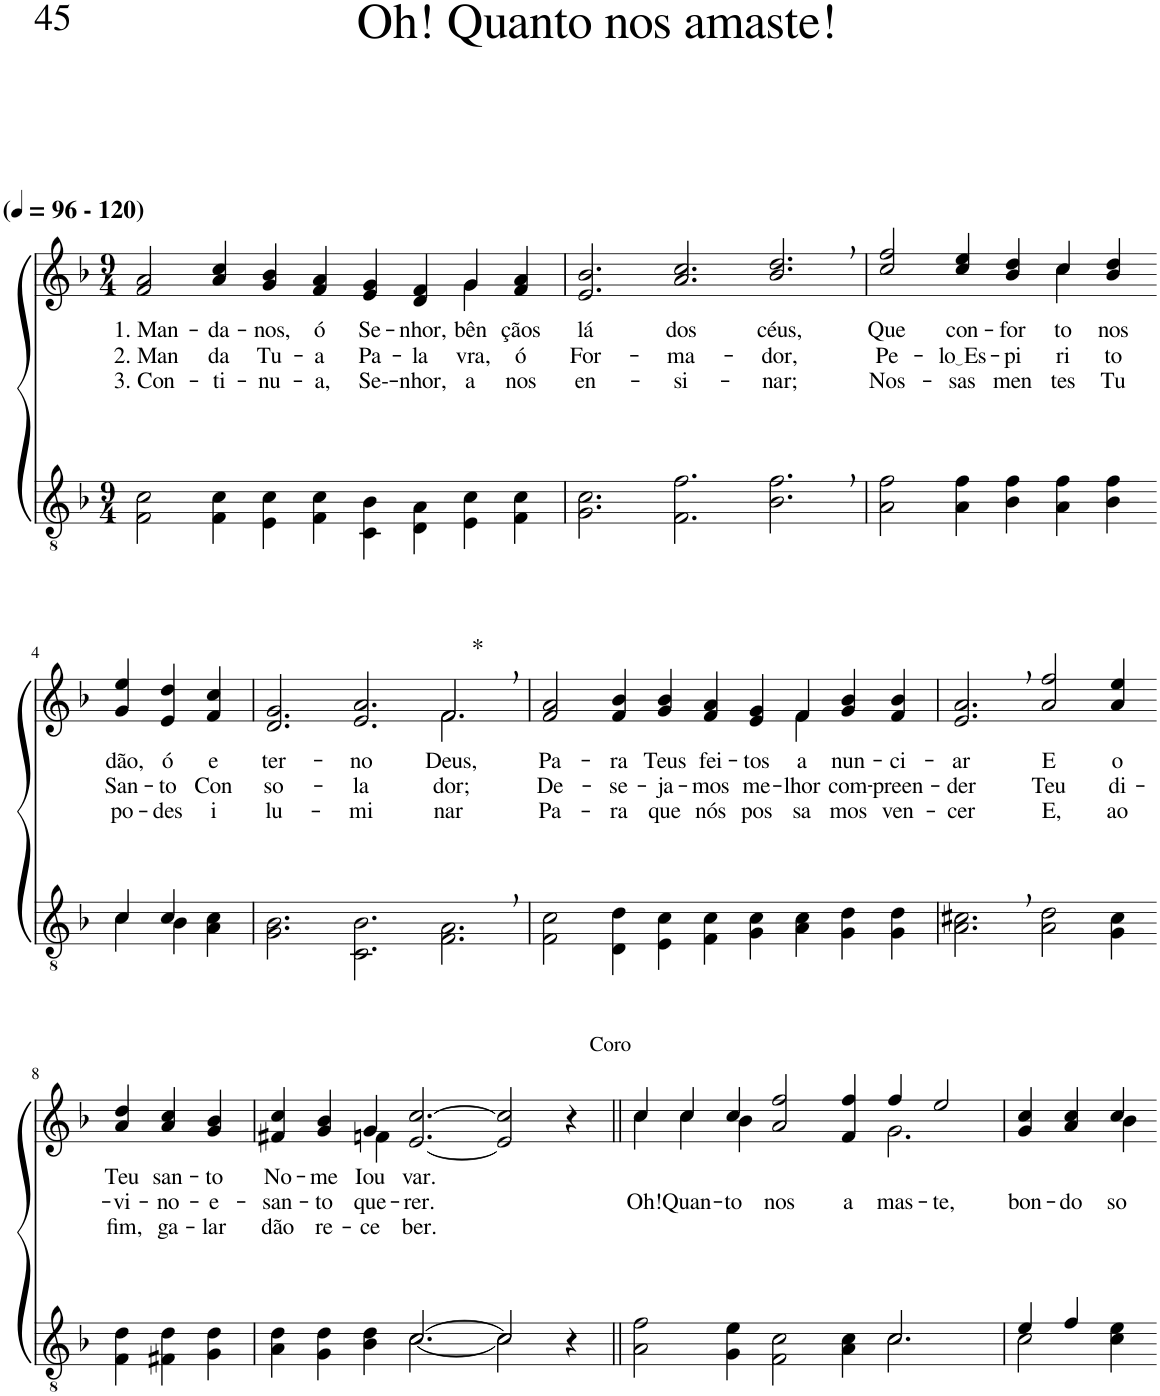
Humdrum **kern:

**kern	**kern	**text	**text	**text	**harte
*part2	*part1	*part1	*part1	*part1	*part1
*staff2	*staff1	*staff1	*staff1	*staff1	*
*I"Parte III e IV	*I"Parte I e II	*	*	*	*
*clefGv2	*clefG2	*	*	*	*
*Trd3c5	*Trd3c5	*	*	*	*
*k[b-]	*k[b-]	*	*	*	*
*M9/4	*M9/4	*	*	*	*
*MM96	*MM96	*	*	*	*
=1	=1	=1	=1	=1	=1
*	*^	*	*	*	*
!	!LO:TX:a:B:t=(	!	!	!	!	!
!	!LO:TX:a:B:t=- 120)	!	!	!	!	!
!	!	!	!LO:LY:b	!LO:LY:b	!LO:LY:b	!
2F\ 2c\	1..ryy	2f/ 2a/	1. Man-	2. Man	3. Con-	.
!	!	!	!LO:LY:b	!LO:LY:b	!LO:LY:b	!
4F\ 4c\	.	4a/ 4cc/	-da-	da	-ti-	.
!	!	!	!LO:LY:b	!LO:LY:b	!LO:LY:b	!
4E\ 4c\	.	4g/ 4b-/	-nos,	Tu-	-nu-	.
!	!	!	!LO:LY:b	!LO:LY:b	!LO:LY:b	!
4F\ 4c\	.	4f/ 4a/	ó	-a	-a,	.
!	!	!	!LO:LY:b	!LO:LY:b	!LO:LY:b	!
4C\ 4B-\	.	4e/ 4g/	Se-	Pa-	Se--	.
!	!	!	!LO:LY:b	!LO:LY:b	!LO:LY:b	!
4D\ 4A\	.	4d/ 4f/	-nhor,	-la-	-nhor,	.
!	!	!	!LO:LY:b	!LO:LY:b	!LO:LY:b	!
4E\ 4c\	4g\	4g/	bên-	-vra,	a	.
!	!	!	!LO:LY:b	!LO:LY:b	!LO:LY:b	!
4F\ 4c\	4ryy	4f/ 4a/	-çãos	ó	nos	.
=2	=2	=2	=2	=2	=2	=2
!	!	!	!LO:LY:b	!LO:LY:b	!LO:LY:b	!
*	*v	*v	*	*	*	*
2.G\ 2.c\	2.e/ 2.b-/	lá	For-	en-	.
!	!	!LO:LY:b	!LO:LY:b	!LO:LY:b	!
2.F\ 2.f\	2.a/ 2.cc/	dos	-ma-	-si-	.
!	!	!LO:LY:b	!LO:LY:b	!LO:LY:b	!
2.B-\, 2.f\,	2.b-/, 2.dd/,	céus,	-dor,	-nar;	.
=3	=3	=3	=3	=3	=3
!	!	!LO:LY:b	!LO:LY:b	!LO:LY:b	!
*	*^	*	*	*	*
2A\ 2f\	2cc/ 2ff/	1ryy	Que	Pe-	Nos-	.
!	!	!	!LO:LY:b	!LO:LY:b	!LO:LY:b	!
4A\ 4f\	4cc/ 4ee/	.	con-	lo Es	-sas	.
!	!	!	!LO:LY:b	!LO:LY:b	!LO:LY:b	!
4B-\ 4f\	4b-/ 4dd/	.	-for-	-pi-	men-	.
!	!	!	!LO:LY:b	!LO:LY:b	!LO:LY:b	!
4A\ 4f\	4cc/	4cc\	-to	-ri-	-tes	.
!	!	!	!LO:LY:b	!LO:LY:b	!LO:LY:b	!
4B-\ 4f\	4b-/ 4dd/	4ryy	nos	-to	Tu	.
!!LO:LB:g=z
=4-	=4-	=4-	=4-	=4-	=4-	=4-
*^	*	*	*	*	*	*
!	!	!	!	!LO:LY:b	!LO:LY:b	!LO:LY:b	!
*	*	*v	*v	*	*	*	*
4c/	4c\	4g/ 4ee/	dão,	San-	po-	.
!	!	!	!LO:LY:b	!LO:LY:b	!LO:LY:b	!
4c/	4B-\	4e/ 4dd/	ó	-to	-des	.
!	!	!	!LO:LY:b	!LO:LY:b	!LO:LY:b	!
4ryy	4A\ 4c\	4f/ 4cc/	e-	Con-	i-	.
=5	=5	=5	=5	=5	=5	=5
*	*	*^	*	*	*	*
!	!	!	!	!LO:LY:b	!LO:LY:b	!LO:LY:b	!
*v	*v	*	*	*	*	*	*
2.G\ 2.B-\	1.ryy	2.d/ 2.g/	-ter-	-so-	-lu-	.
!	!	!	!LO:LY:b	!LO:LY:b	!LO:LY:b	!
2.C\ 2.B-\	.	2.e/ 2.a/	-no	-la-	-mi-	.
!	!	!	!LO:LY:b	!LO:LY:b	!LO:LY:b	!LO:H:kt=*
2.F\, 2.A\,	2.f,\	2.f/	Deus,	-dor;	-nar	N
=6	=6	=6	=6	=6	=6	=6
!	!	!	!LO:LY:b	!LO:LY:b	!LO:LY:b	!
2F\ 2c\	2f/ 2a/	1.ryy	Pa-	De-	Pa-	.
!	!	!	!LO:LY:b	!LO:LY:b	!LO:LY:b	!
4D\ 4d\	4f/ 4b-/	.	-ra	-se-	-ra	.
!	!	!	!LO:LY:b	!LO:LY:b	!LO:LY:b	!
4E\ 4c\	4g/ 4b-/	.	Teus	-ja-	que	.
!	!	!	!LO:LY:b	!LO:LY:b	!LO:LY:b	!
4F\ 4c\	4f/ 4a/	.	fei-	-mos	nós	.
!	!	!	!LO:LY:b	!LO:LY:b	!LO:LY:b	!
4G\ 4c\	4e/ 4g/	.	-tos	me-	pos-	.
!	!	!	!	!LO:LY:b	!	!
!	!	!	!LO:LY:b	!	!LO:LY:b	!
4A\ 4c\	4f/	4f\	a-	.	-sa-	.
!	!	!	!LO:LY:b	!LO:LY:b	!LO:LY:b	!
4G\ 4d\	4g/ 4b-/	2ryy	-nun-	com-	-mos	.
!	!	!	!LO:LY:b	!LO:LY:b	!LO:LY:b	!
4G\ 4d\	4f/ 4b-/	.	-ci-	-preen-	ven-	.
*	*v	*v	*	*	*	*
=7	=7	=7	=7	=7	=7
!	!	!LO:LY:b	!LO:LY:b	!LO:LY:b	!
2.A\, 2.c#X\,	2.e/, 2.a/,	-ar	-der	-cer	.
!	!	!LO:LY:b	!LO:LY:b	!LO:LY:b	!
2A\ 2d\	2a/ 2ff/	E	Teu	E,	.
!	!	!LO:LY:b	!LO:LY:b	!LO:LY:b	!
4G\ 4c#\	4a/ 4ee/	o	di-	ao	.
!!LO:LB:g=z
=8-	=8-	=8-	=8-	=8-	=8-
!	!	!LO:LY:b	!LO:LY:b	!LO:LY:b	!
4F\ 4d\	4a/ 4dd/	Teu	-vi-	fim,	.
!	!	!LO:LY:b	!LO:LY:b	!LO:LY:b	!
4F#X\ 4d\	4a/ 4cc/	san-	-no-	ga-	.
!	!	!LO:LY:b	!LO:LY:b	!LO:LY:b	!
4G\ 4d\	4g/ 4b-/	-to	-e-	-lar	.
=9	=9	=9	=9	=9	=9
*^	*	*	*	*	*
!	!	!	!LO:LY:b	!LO:LY:b	!LO:LY:b	!
*	*	*^	*	*	*	*
2.ryy	4A\ 4d\	4f#X/ 4cc/	2ryy	No-	-san-	dão	.
!	!	!	!	!LO:LY:b	!LO:LY:b	!LO:LY:b	!
.	4G\ 4d\	4g/ 4b-/	.	-me	-to	re-	.
!	!	!	!	!LO:LY:b	!LO:LY:b	!LO:LY:b	!
.	4B-\ 4d\	4g/	4fn\	Iou	que-	-ce	.
!	!	!	!	!LO:LY:b	!LO:LY:b	!LO:LY:b	!
[2.c/	[2.c\	[2.e/ [2.cc/	1.ryy	var.	-rer.	ber.	.
2c/]	2c\]	2e/] 2cc/]	.	.	.	.	.
4r	4ryy	4r	.	.	.	.	.
=10||	=10||	=10||	=10||	=10||	=10||	=10||	=10||
!	!	!LO:TX:a:t=Coro	!	!	!	!	!
!	!	!	!	!	!LO:LY:b	!	!
1.ryy	2A\ 2f\	4cc/	4cc\	.	Oh!	.	.
!	!	!	!	!	!LO:LY:b	!	!
.	.	4cc/	4cc\	.	Quan-	.	.
!	!	!	!	!	!LO:LY:b	!	!
.	4G\ 4e\	4cc/	4b-\	.	-to	.	.
!	!	!	!	!	!LO:LY:b	!	!
.	2F\ 2c\	2a/ 2ff/	2.ryy	.	nos	.	.
!	!	!	!	!	!LO:LY:b	!	!
.	4A\ 4c\	4f/ 4ff/	.	.	a-	.	.
!	!	!	!	!	!LO:LY:b	!	!
2.c/	2.c\	4ff/	2.g\	.	-mas-	.	.
!	!	!	!	!	!LO:LY:b	!	!
.	.	2ee/	.	.	-te,	.	.
=11	=11	=11	=11	=11	=11	=11	=11
!	!	!	!	!	!LO:LY:b	!	!
4e/	2c\	2ryy	4g/ 4cc/	.	bon-	.	.
!	!	!	!	!	!LO:LY:b	!	!
4f/	.	.	4a/ 4cc/	.	-do-	.	.
!	!	!	!	!	!LO:LY:b	!	!
4ryy	4c\ 4e\	4b-\	4cc/	.	-so	.	.
*v	*v	*	*	*	*	*	*
*	*v	*v	*	*	*	*
=-	=-	=-	=-	=-	=-
*-	*-	*-	*-	*-	*-
